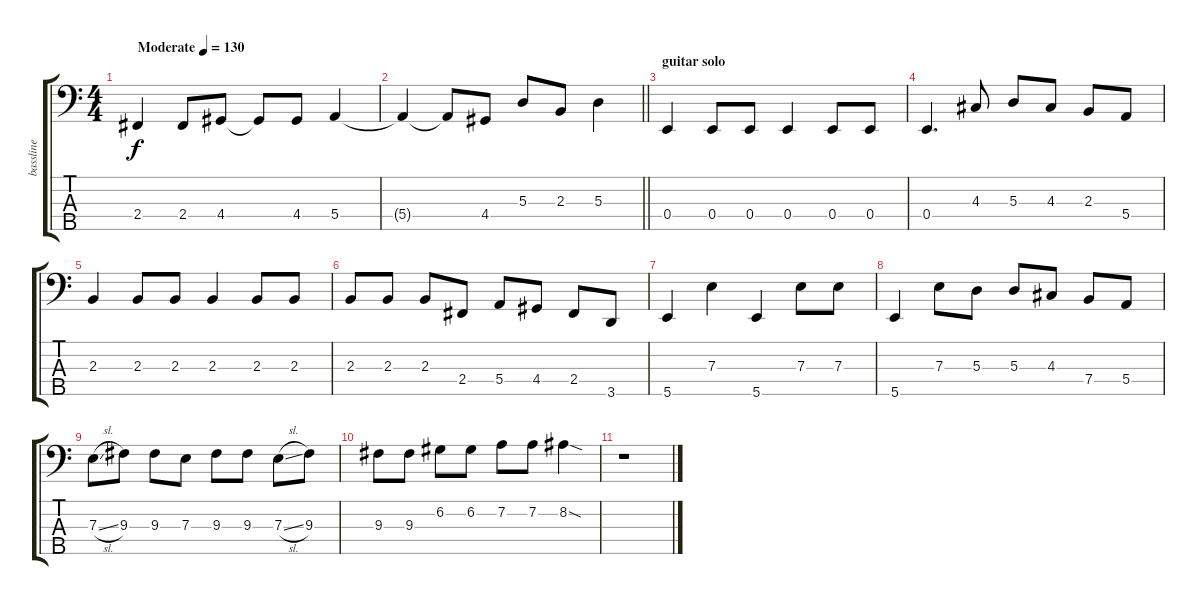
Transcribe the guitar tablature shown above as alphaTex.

\track ("bassline" "bassline") {instrument electricbassfinger}
\staff {score tabs}
\tuning (G2 D2 A1 E1 B0) {hide}
\ts (4 4)
\tempo (130 "Moderate")
\clef f4
\ks c
2.4.4{dy f instrument electricbassfinger} 2.4.8 4.4.8 4.4{t}.8 4.4.8 5.4.4 |
\barLineRight lightlight
5.4{t}.4 5.4{t}.8 4.4.8 5.3.8 2.3.8 5.3.4 |
\section ("" "guitar solo")
0.4.4 0.4.8 0.4.8 0.4.4 0.4.8 0.4.8 |
0.4.4{d} 4.3.8 5.3.8 4.3.8 2.3.8 5.4.8 |
2.3.4 2.3.8 2.3.8 2.3.4 2.3.8 2.3.8 |
2.3.8 2.3.8 2.3.8 2.4.8 5.4.8 4.4.8 2.4.8 3.5.8 |
5.5.4 7.3.4 5.5.4 7.3.8 7.3.8 |
5.5.4 7.3.8 5.3.8 5.3.8 4.3.8 7.4.8 5.4.8 |
7.3{sl}.8 9.3.8 9.3.8 7.3.8 9.3.8 9.3.8 7.3{sl}.8 9.3.8 |
9.3.8 9.3.8 6.2.8 6.2.8 7.2.8 7.2.8 8.2{sod}.4 |
r.1
